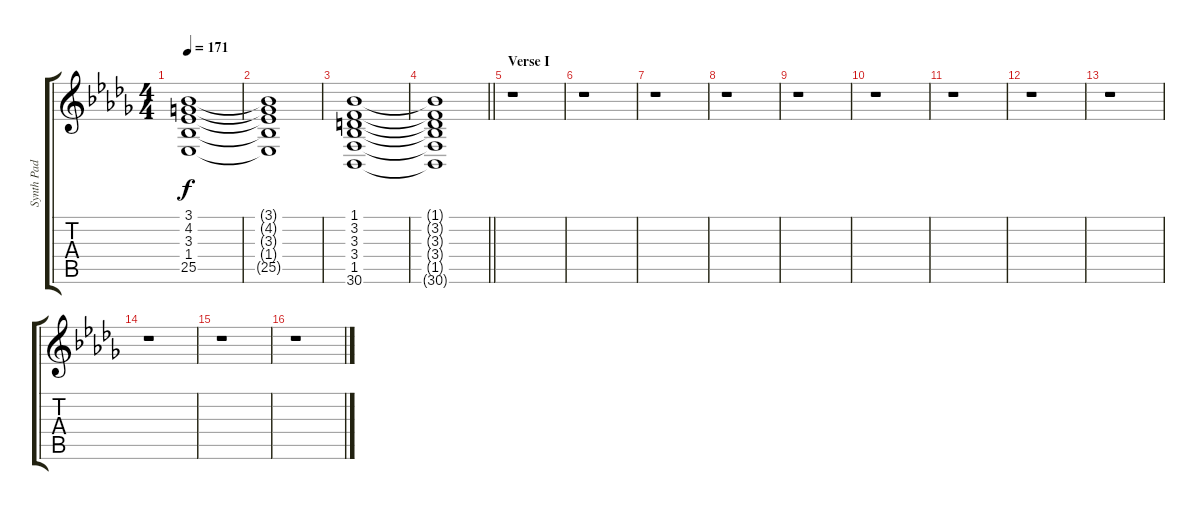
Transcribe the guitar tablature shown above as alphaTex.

\track ("Synth Pad" "Synth Pad") {instrument pad2warm}
\staff {score tabs}
\tuning (E4 B3 G3 D3 A2 E2) {hide}
\ts (4 4)
\tempo 171
\clef g2
\ks db
(3.1 4.2 3.3 1.4 25.5).1{dy f} |
(3.1{t} 4.2{t} 3.3{t} 1.4{t} 25.5{t}).1 |
(1.1 3.2 3.3 3.4 1.5 30.6).1 |
\barLineRight lightlight
(1.1{t} 3.2{t} 3.3{t} 3.4{t} 1.5{t} 30.6{t}).1 |
\section ("" "Verse I")
r.1 |
r.1 |
r.1 |
r.1 |
r.1 |
r.1 |
r.1 |
r.1 |
r.1 |
r.1 |
r.1 |
r.1
